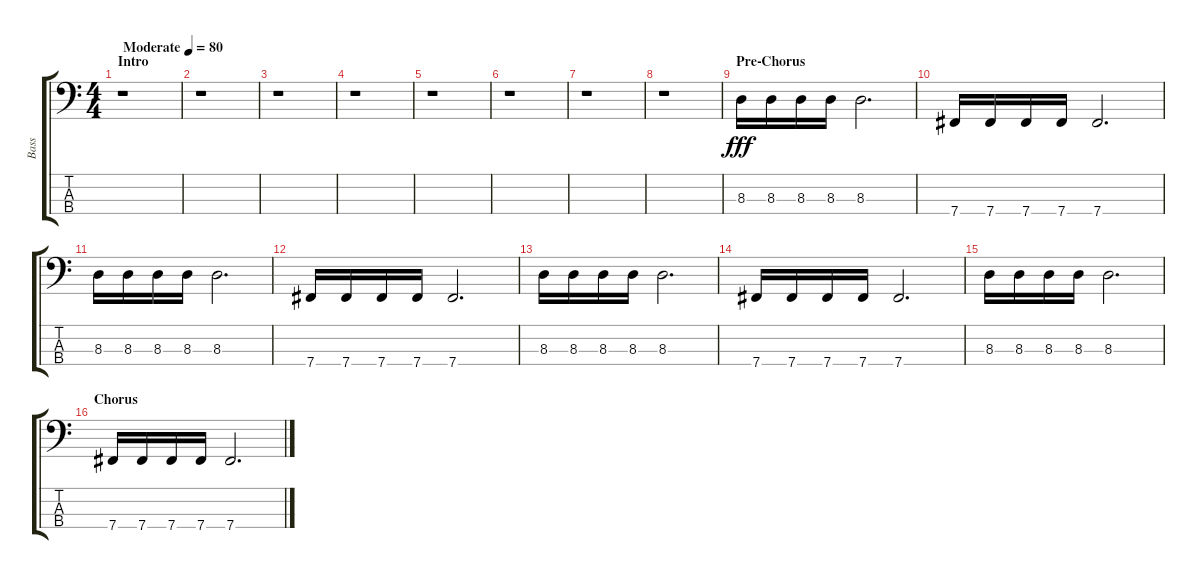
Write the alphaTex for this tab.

\track ("Bass" "Bass") {instrument electricbassfinger}
\staff {score tabs}
\tuning (E2 B1 Gb1 B0) {hide}
\ts (4 4)
\section ("" "Intro")
\tempo (80 "Moderate")
\clef f4
\ks c
r.1{dy fff instrument electricbassfinger} |
r.1 |
r.1 |
r.1 |
r.1 |
r.1 |
r.1 |
r.1 |
\section ("" "Pre-Chorus")
8.3.16 8.3.16 8.3.16 8.3.16 8.3.2{d} |
7.4.16 7.4.16 7.4.16 7.4.16 7.4.2{d} |
8.3.16 8.3.16 8.3.16 8.3.16 8.3.2{d} |
7.4.16 7.4.16 7.4.16 7.4.16 7.4.2{d} |
8.3.16 8.3.16 8.3.16 8.3.16 8.3.2{d} |
7.4.16 7.4.16 7.4.16 7.4.16 7.4.2{d} |
8.3.16 8.3.16 8.3.16 8.3.16 8.3.2{d} |
\section ("" "Chorus")
7.4.16 7.4.16 7.4.16 7.4.16 7.4.2{d}
